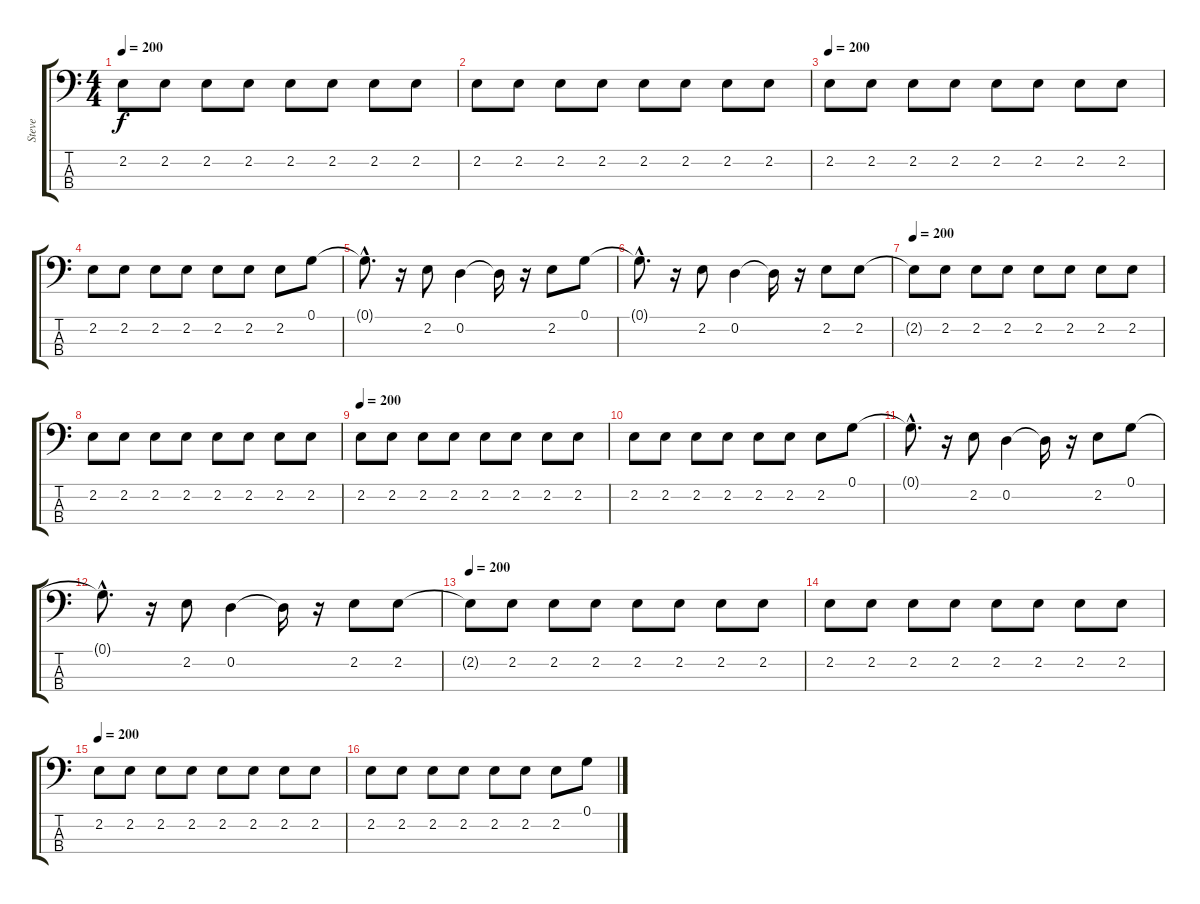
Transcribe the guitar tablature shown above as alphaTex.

\track ("Steve" "Steve") {instrument electricbassfinger}
\staff {score tabs}
\tuning (G2 D2 A1 E1) {hide}
\ts (4 4)
\tempo 200
\clef f4
\ks c
2.2.8{dy f} 2.2.8 2.2.8 2.2.8 2.2.8 2.2.8 2.2.8 2.2.8 |
2.2.8 2.2.8 2.2.8 2.2.8 2.2.8 2.2.8 2.2.8 2.2.8 |
\tempo 200
2.2.8 2.2.8 2.2.8 2.2.8 2.2.8 2.2.8 2.2.8 2.2.8 |
2.2.8 2.2.8 2.2.8 2.2.8 2.2.8 2.2.8 2.2.8 0.1.8 |
0.1{hac t}.8{d} r.16 2.2.8 0.2.4 0.2{t}.16 r.16 2.2.8 0.1.8 |
0.1{hac t}.8{d} r.16 2.2.8 0.2.4 0.2{t}.16 r.16 2.2.8 2.2.8 |
\tempo 200
2.2{t}.8 2.2.8 2.2.8 2.2.8 2.2.8 2.2.8 2.2.8 2.2.8 |
2.2.8 2.2.8 2.2.8 2.2.8 2.2.8 2.2.8 2.2.8 2.2.8 |
\tempo 200
2.2.8 2.2.8 2.2.8 2.2.8 2.2.8 2.2.8 2.2.8 2.2.8 |
2.2.8 2.2.8 2.2.8 2.2.8 2.2.8 2.2.8 2.2.8 0.1.8 |
0.1{hac t}.8{d} r.16 2.2.8 0.2.4 0.2{t}.16 r.16 2.2.8 0.1.8 |
0.1{hac t}.8{d} r.16 2.2.8 0.2.4 0.2{t}.16 r.16 2.2.8 2.2.8 |
\tempo 200
2.2{t}.8 2.2.8 2.2.8 2.2.8 2.2.8 2.2.8 2.2.8 2.2.8 |
2.2.8 2.2.8 2.2.8 2.2.8 2.2.8 2.2.8 2.2.8 2.2.8 |
\tempo 200
2.2.8 2.2.8 2.2.8 2.2.8 2.2.8 2.2.8 2.2.8 2.2.8 |
2.2.8 2.2.8 2.2.8 2.2.8 2.2.8 2.2.8 2.2.8 0.1.8
